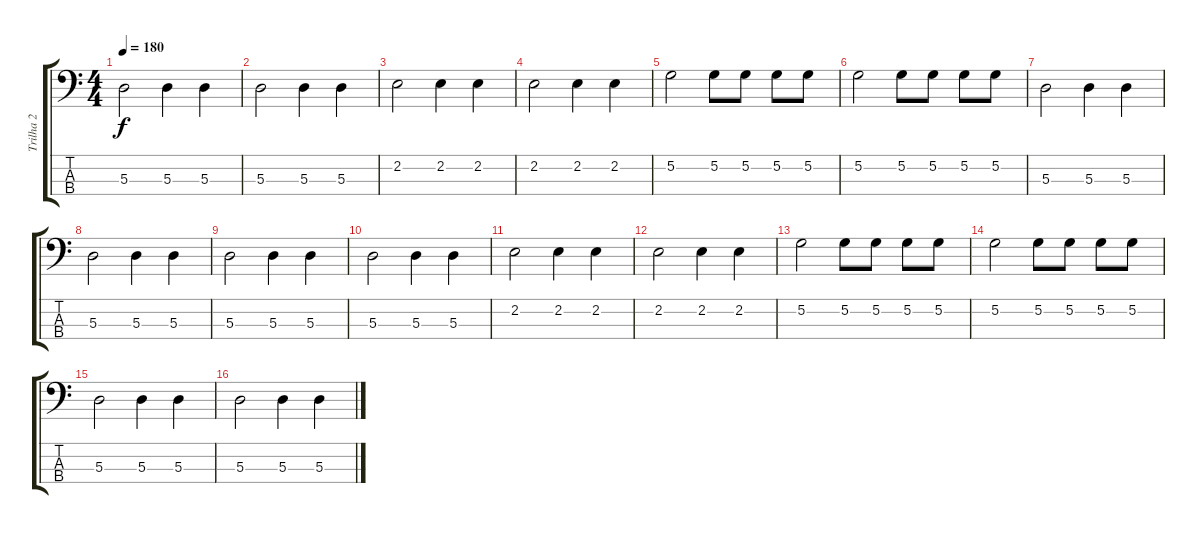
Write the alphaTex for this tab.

\track ("Trilha 2" "Trilha 2") {instrument acousticbass}
\staff {score tabs}
\tuning (G2 D2 A1 E1) {hide}
\ts (4 4)
\tempo 180
\clef f4
\ks c
5.3.2{dy f} 5.3.4 5.3.4 |
5.3.2 5.3.4 5.3.4 |
2.2.2 2.2.4 2.2.4 |
2.2.2 2.2.4 2.2.4 |
5.2.2 5.2.8 5.2.8 5.2.8 5.2.8 |
5.2.2 5.2.8 5.2.8 5.2.8 5.2.8 |
5.3.2 5.3.4 5.3.4 |
5.3.2 5.3.4 5.3.4 |
5.3.2 5.3.4 5.3.4 |
5.3.2 5.3.4 5.3.4 |
2.2.2 2.2.4 2.2.4 |
2.2.2 2.2.4 2.2.4 |
5.2.2 5.2.8 5.2.8 5.2.8 5.2.8 |
5.2.2 5.2.8 5.2.8 5.2.8 5.2.8 |
5.3.2 5.3.4 5.3.4 |
5.3.2 5.3.4 5.3.4
